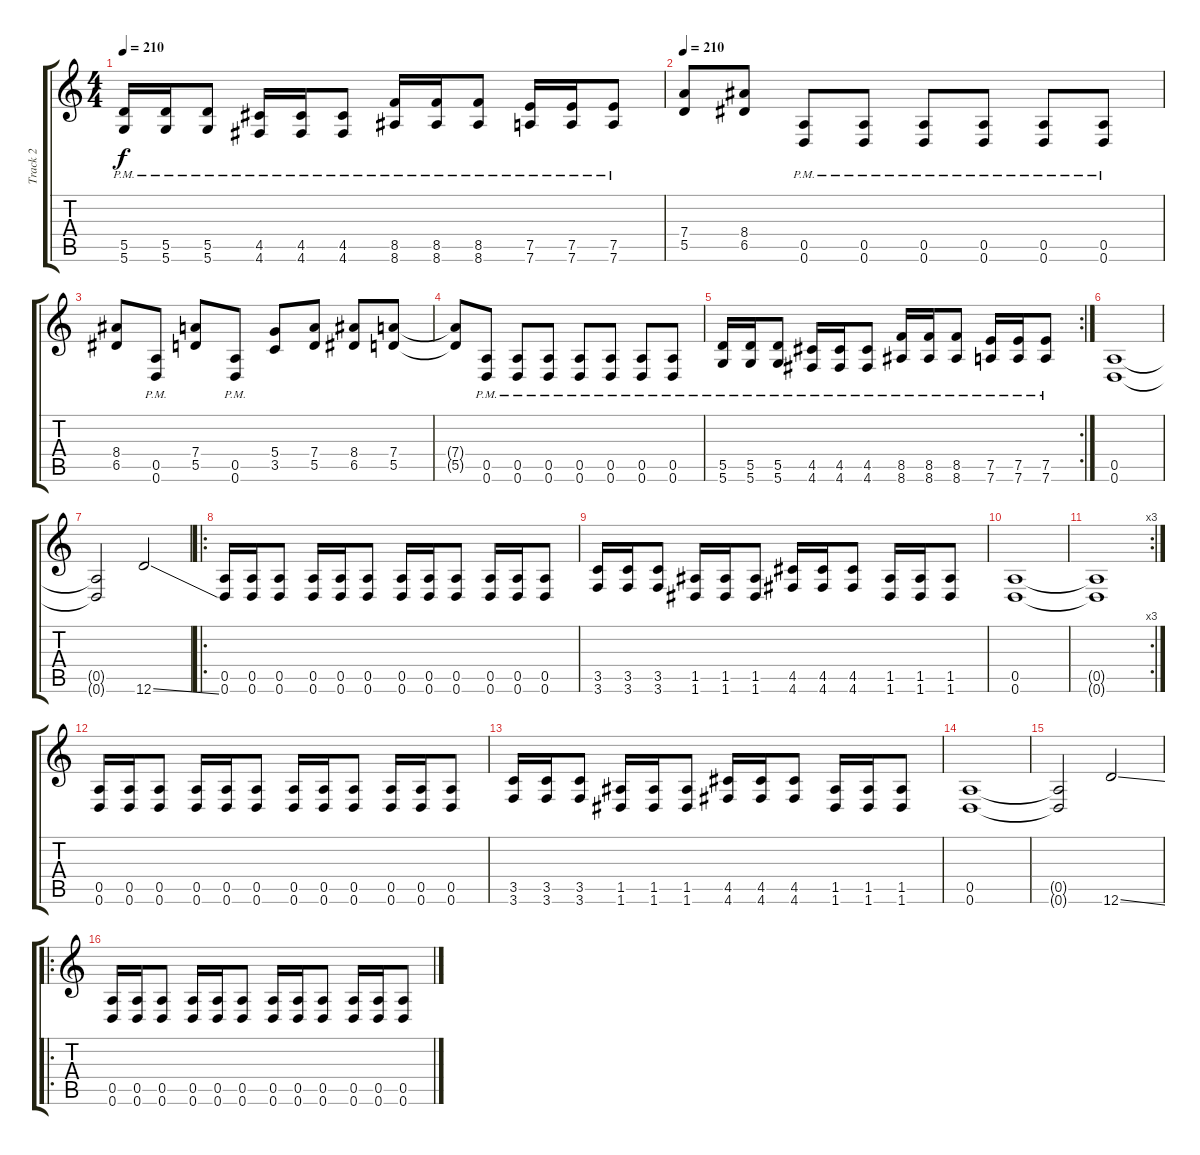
\track ("Track 2" "Track 2") {instrument distortionguitar}
\staff {score tabs}
\tuning (E4 B3 G3 D3 A2 D2) {hide}
\ts (4 4)
\tempo 210
\clef g2
\ks c
(5.5 5.6{pm}).16{dy f} (5.5{pm} 5.6{pm}).16 (5.5{pm} 5.6{pm}).8 (4.5{pm} 4.6{pm}).16 (4.5{pm} 4.6{pm}).16 (4.5{pm} 4.6{pm}).8 (8.5{pm} 8.6{pm}).16 (8.5{pm} 8.6{pm}).16 (8.5{pm} 8.6{pm}).8 (7.5{pm} 7.6{pm}).16 (7.5{pm} 7.6{pm}).16 (7.5{pm} 7.6{pm}).8 |
\tempo 210
(7.4 5.5).8 (8.4 6.5).8 (0.5{pm} 0.6{pm}).8 (0.5{pm} 0.6{pm}).8 (0.5{pm} 0.6{pm}).8 (0.5{pm} 0.6{pm}).8 (0.5{pm} 0.6{pm}).8 (0.5{pm} 0.6{pm}).8 |
(8.4 6.5).8 (0.5{pm} 0.6{pm}).8 (7.4 5.5).8 (0.5{pm} 0.6{pm}).8 (5.4 3.5).8 (7.4 5.5).8 (8.4 6.5).8 (7.4 5.5).8 |
(7.4{t} 5.5{t}).8 (0.5{pm} 0.6{pm}).8 (0.5{pm} 0.6{pm}).8 (0.5{pm} 0.6{pm}).8 (0.5{pm} 0.6{pm}).8 (0.5{pm} 0.6{pm}).8 (0.5{pm} 0.6{pm}).8 (0.5{pm} 0.6{pm}).8 |
\rc 2
(5.5 5.6{pm}).16 (5.5{pm} 5.6{pm}).16 (5.5{pm} 5.6{pm}).8 (4.5{pm} 4.6{pm}).16 (4.5{pm} 4.6{pm}).16 (4.5{pm} 4.6{pm}).8 (8.5{pm} 8.6{pm}).16 (8.5{pm} 8.6{pm}).16 (8.5{pm} 8.6{pm}).8 (7.5{pm} 7.6{pm}).16 (7.5{pm} 7.6{pm}).16 (7.5{pm} 7.6{pm}).8 |
(0.5 0.6).1 |
(0.5{t} 0.6{t}).2 12.6{ss}.2 |
\ro
(0.5 0.6).16 (0.5 0.6).16 (0.5 0.6).8 (0.5 0.6).16 (0.5 0.6).16 (0.5 0.6).8 (0.5 0.6).16 (0.5 0.6).16 (0.5 0.6).8 (0.5 0.6).16 (0.5 0.6).16 (0.5 0.6).8 |
(3.5 3.6).16 (3.5 3.6).16 (3.5 3.6).8 (1.5 1.6).16 (1.5 1.6).16 (1.5 1.6).8 (4.5 4.6).16 (4.5 4.6).16 (4.5 4.6).8 (1.5 1.6).16 (1.5 1.6).16 (1.5 1.6).8 |
(0.5 0.6).1 |
\rc 3
(0.5{t} 0.6{t}).1 |
(0.5 0.6).16 (0.5 0.6).16 (0.5 0.6).8 (0.5 0.6).16 (0.5 0.6).16 (0.5 0.6).8 (0.5 0.6).16 (0.5 0.6).16 (0.5 0.6).8 (0.5 0.6).16 (0.5 0.6).16 (0.5 0.6).8 |
(3.5 3.6).16 (3.5 3.6).16 (3.5 3.6).8 (1.5 1.6).16 (1.5 1.6).16 (1.5 1.6).8 (4.5 4.6).16 (4.5 4.6).16 (4.5 4.6).8 (1.5 1.6).16 (1.5 1.6).16 (1.5 1.6).8 |
(0.5 0.6).1 |
(0.5{t} 0.6{t}).2 12.6{ss}.2 |
\ro
(0.5 0.6).16 (0.5 0.6).16 (0.5 0.6).8 (0.5 0.6).16 (0.5 0.6).16 (0.5 0.6).8 (0.5 0.6).16 (0.5 0.6).16 (0.5 0.6).8 (0.5 0.6).16 (0.5 0.6).16 (0.5 0.6).8
